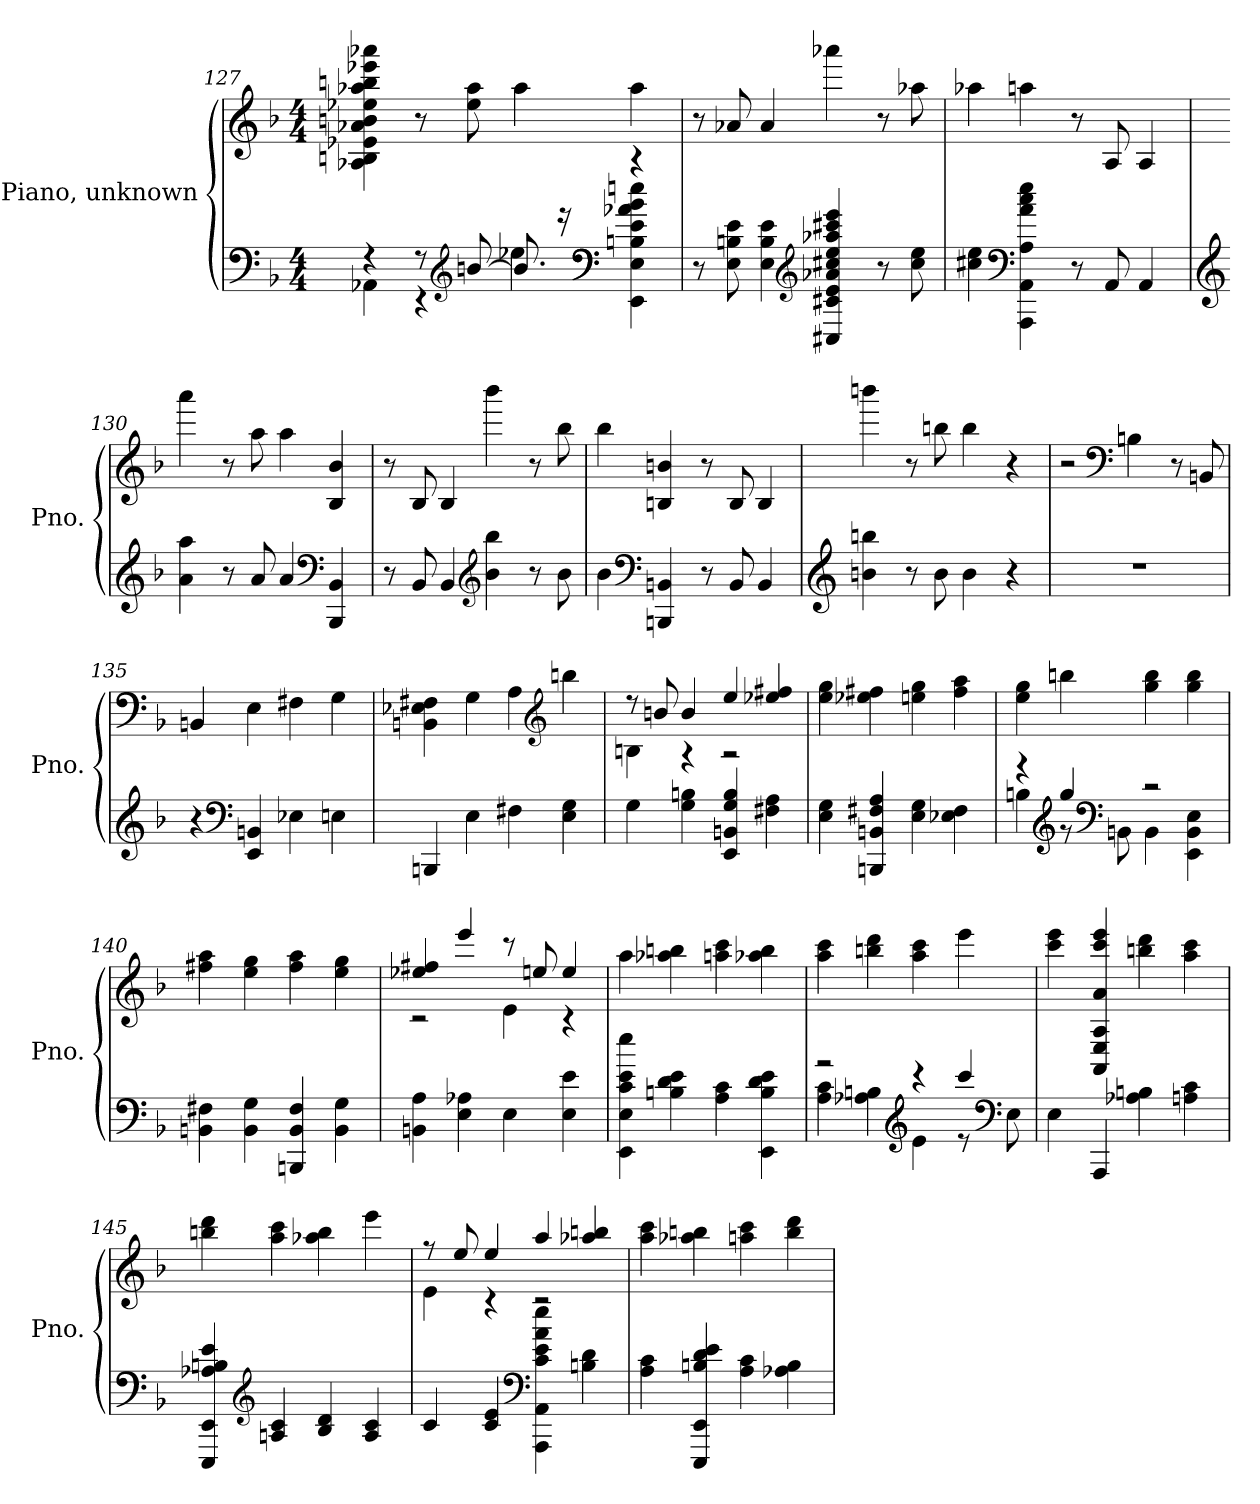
**kern	**kern
*part1	*part1
*staff2	*staff1
*I"Piano, unknown	*
*I'Pno.	*
*clefF4	*clefG2
*k[b-]	*k[b-]
*M4/4	*M4/4
=127	=127
*^	*
4r	4AA-X\	4A-X\ 4Bn\ 4e-X\ 4a-X\ 4bn\ 4ee-X\ 4aa-X\ 4bbn\ 4eee-X\ 4aaa-X\
8r	4r	8r
*clefG2	*	*
[8bn/	.	8ee-\ 8aa-\
8.b/]	4ee-X\	4aa-\
16r	.	.
*clefF4	*	*
4r	4EE\ 4E\ 4Bn\ 4e\ 4a-X\ 4b\ 4een\	4aa-\
*v	*v	*
!!LO:LB:g=z
=128	=128
8r	8r
8E\ 8Bn\ 8e\	8a-X/
4E\ 4B\ 4e\	4a-/
*clefG2	*
4C#X/ 4c#X/ 4e/ 4a-X/ 4cc#X/ 4ee/ 4aa-X/ 4ccc#X/ 4eee/	4aaa-X\
8r	8r
8cc#\ 8ee\	8aa-X\
=129	=129
4cc#X\ 4ee\	4aa-X\
*clefF4	*
4AAA\ 4AA\ 4A\ 4a\ 4cc#\ 4ee\	4aan\
8r	8r
8AA/	8A/
4AA/	4A/
=130	=130
*clefG2	*
4a\ 4aa\	4aaa\
8r	8r
8a/	8aa\
4a/	4aa\
*clefF4	*
4BBB-/ 4BB-/	4B-/ 4b-/
=131	=131
8r	8r
8BB-/	8B-/
4BB-/	4B-/
*clefG2	*
4b-\ 4bb-\	4bbb-\
8r	8r
8b-\	8bb-\
!!LO:LB:g=z
=132	=132
4b-\	4bb-\
*clefF4	*
4BBBn/ 4BBn/	4Bn/ 4bn/
8r	8r
8BB/	8B/
4BB/	4B/
=133	=133
*clefG2	*
4bn\ 4bbn\	4bbbn\
8r	8r
8b\	8bbn\
4b\	4bb\
4r	4r
=134	=134
1r	2r
*	*clefF4
.	4Bn\
.	8r
.	8BBn/
=135	=135
4r	4BBn/
*clefF4	*
4EE/ 4BBn/	4E\
4E-X\	4F#X\
4En\	4G\
=136	=136
4BBBn/	4BBn\ 4E-X\ 4F#X\
4E\	4G\
4F#X\	4A\
*	*clefG2
4E\ 4G\	4bbn\
!!LO:LB:g=z
=137	=137
*	*^
4G\	8r	4Bn\
.	8bn/	.
4G\ 4Bn\	4b/	4r
4EE/ 4BBn/ 4G/ 4B/	4ee/	2r
4F#X\ 4A\	4ee-X/ 4ff#X/	.
*	*v	*v
=138	=138
4E\ 4G\	4ee\ 4gg\
4BBBn/ 4BBn/ 4F#X/ 4A/	4ee-X\ 4ff#X\
4E\ 4G\	4een\ 4gg\
4E-X\ 4F#\	4ff#\ 4aa\
=139	=139
*^	*
4r	4Bn\	4ee\ 4gg\
*clefG2	*	*
4gg/	8r	4bbn\
*clefF4	*	*
.	8BBn\	.
2r	4BB\	4gg\ 4bb\
.	4EE\ 4BB\ 4E\	4gg\ 4bb\
*v	*v	*
=140	=140
4BBn\ 4F#X\	4ff#X\ 4aa\
4BB\ 4G\	4ee\ 4gg\
4BBBn/ 4BB/ 4F#/	4ff#\ 4aa\
4BB\ 4G\	4ee\ 4gg\
=141	=141
*	*^
4BBn\ 4A\	4ee-X/ 4ff#X/	2r
4E\ 4A-X\	4eee/	.
4E\	8r	4e\
.	8een/	.
4E\ 4e\	4ee/	4r
*	*v	*v
!!LO:LB:g=z
=142	=142
4EE\ 4E\ 4c\ 4e\ 4ee\	4aa\
4Bn\ 4d\ 4e\	4aa-X\ 4bbn\
4A\ 4c\	4aan\ 4ccc\
4EE\ 4B\ 4d\ 4e\	4aa-X\ 4bb\
=143	=143
*^	*
2r	4A\ 4c\	4aa\ 4ccc\
.	4A-X\ 4Bn\	4bbn\ 4ddd\
*clefG2	*	*
4r	4e\	4aa\ 4ccc\
4ccc/	8r	4eee\
*clefF4	*	*
.	8E\	.
*v	*v	*
=144	=144
4E\	4ccc\ 4eee\
4AAA/	4AA/ 4E/ 4A/ 4a/ 4ccc/ 4eee/
4A-X\ 4Bn\	4bbn\ 4ddd\
4An\ 4c\	4aa\ 4ccc\
=145	=145
4EEE/ 4EE/ 4A-X/ 4Bn/ 4e/	4bbn\ 4ddd\
*clefG2	*
4An/ 4c/	4aa\ 4ccc\
4B/ 4d/	4aa-X\ 4bb\
4A/ 4c/	4eee\
!!LO:PB:g=z
=146	=146
*	*^
4c/	8r	4e\
.	8ee/	.
4c/ 4e/	4ee/	4r
*clefF4	*	*
4AAA\ 4AA\ 4c\ 4e\ 4a\ 4ee\	4aa/	2r
4Bn\ 4d\	4aa-X/ 4bbn/	.
*	*v	*v
=147	=147
4A\ 4c\	4aa\ 4ccc\
4EEE/ 4EE/ 4Bn/ 4d/ 4e/	4aa-X\ 4bbn\
4A\ 4c\	4aan\ 4ccc\
4A-X\ 4B\	4bb\ 4ddd\
=	=
*-	*-
